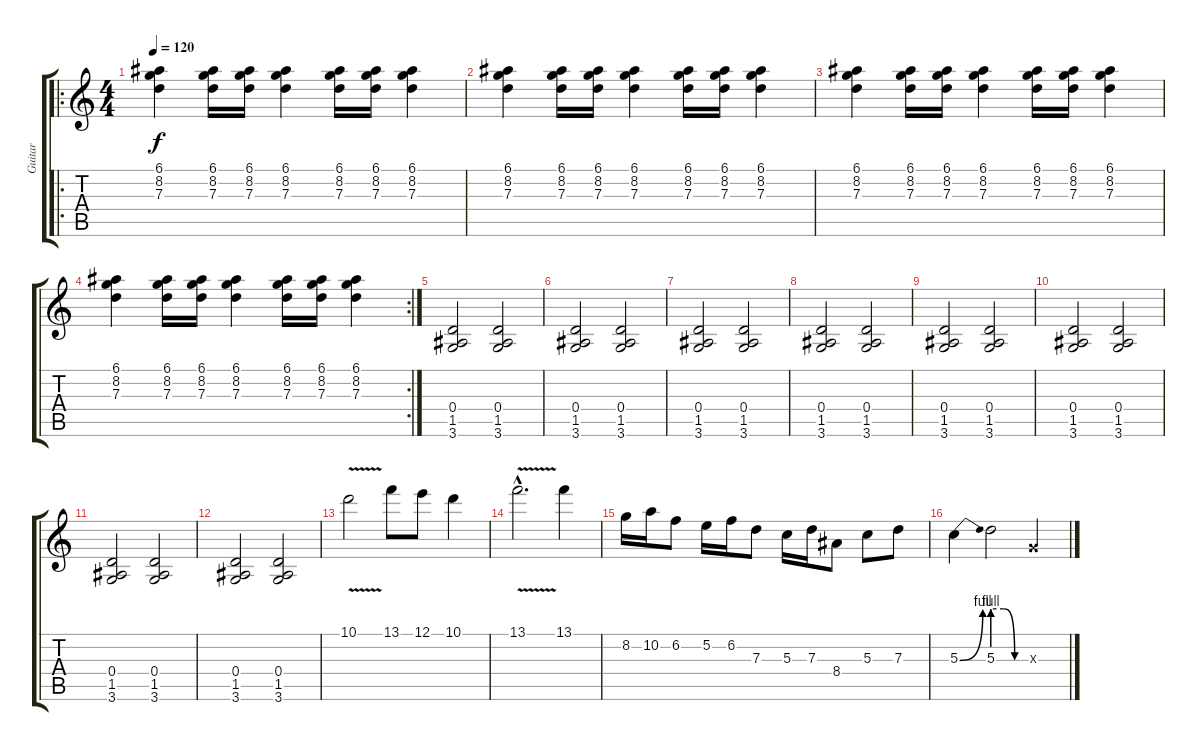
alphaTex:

\track ("Guitar" "Guitar") {instrument electricguitarclean}
\staff {score tabs}
\tuning (E4 B3 G3 D3 A2 E2) {hide}
\ro
\ts (4 4)
\tempo 120
\clef g2
\ks c
(6.1 8.2 7.3).4{dy f} (6.1 8.2 7.3).16 (6.1 8.2 7.3).16 (6.1 8.2 7.3).4 (6.1 8.2 7.3).16 (6.1 8.2 7.3).16 (6.1 8.2 7.3).4 |
(6.1 8.2 7.3).4 (6.1 8.2 7.3).16 (6.1 8.2 7.3).16 (6.1 8.2 7.3).4 (6.1 8.2 7.3).16 (6.1 8.2 7.3).16 (6.1 8.2 7.3).4 |
(6.1 8.2 7.3).4 (6.1 8.2 7.3).16 (6.1 8.2 7.3).16 (6.1 8.2 7.3).4 (6.1 8.2 7.3).16 (6.1 8.2 7.3).16 (6.1 8.2 7.3).4 |
\rc 2
(6.1 8.2 7.3).4 (6.1 8.2 7.3).16 (6.1 8.2 7.3).16 (6.1 8.2 7.3).4 (6.1 8.2 7.3).16 (6.1 8.2 7.3).16 (6.1 8.2 7.3).4 |
(0.4 1.5 3.6).2 (0.4 1.5 3.6).2 |
(0.4 1.5 3.6).2 (0.4 1.5 3.6).2 |
(0.4 1.5 3.6).2 (0.4 1.5 3.6).2 |
(0.4 1.5 3.6).2 (0.4 1.5 3.6).2 |
(0.4 1.5 3.6).2 (0.4 1.5 3.6).2 |
(0.4 1.5 3.6).2 (0.4 1.5 3.6).2 |
(0.4 1.5 3.6).2 (0.4 1.5 3.6).2 |
(0.4 1.5 3.6).2 (0.4 1.5 3.6).2 |
10.1{v}.2{volume 15 instrument distortionguitar} 13.1.8 12.1.8 10.1.4 |
13.1{v hac}.2{d} 13.1.4 |
8.2.16 10.2.16 6.2.8 5.2.16 6.2.16 7.3.8 5.3.16 7.3.16 8.4.8 5.3.8 7.3.8 |
5.3{be (bend 0 0 60 4)}.4 5.3{be (custom 0 4 20 4 40 0 60 0)}.2 0.3{x}.4
